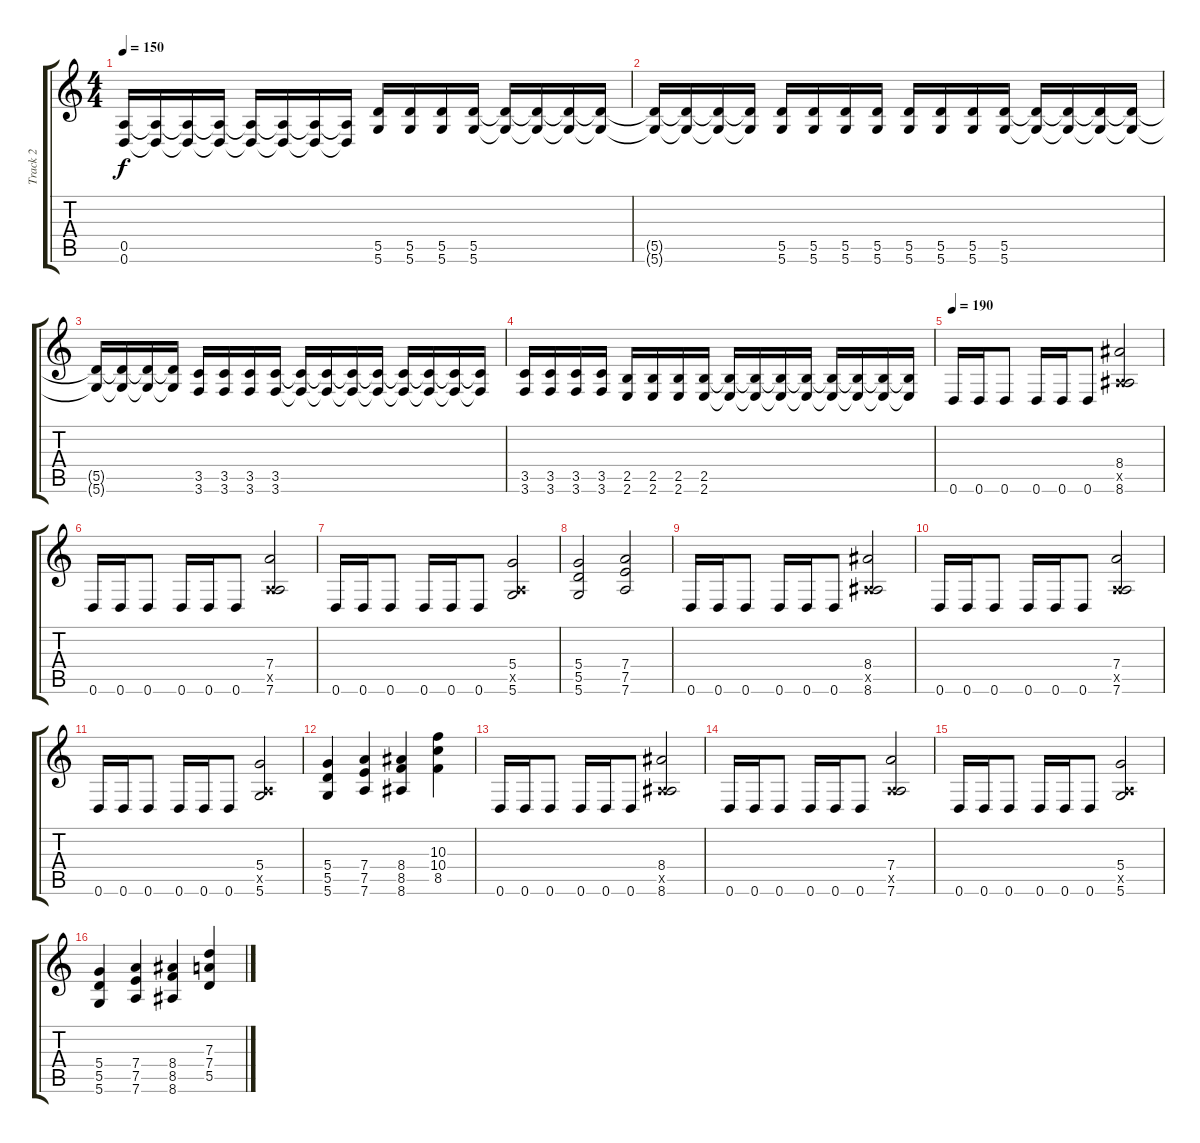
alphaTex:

\track ("Track 2" "Track 2") {instrument distortionguitar}
\staff {score tabs}
\tuning (E4 B3 G3 D3 A2 D2) {hide}
\ts (4 4)
\tempo 150
\clef g2
\ks c
(0.5{t} 0.6{t}).16{dy f} (0.5{t} 0.6{t}).16 (0.5{t} 0.6{t}).16 (0.5{t} 0.6{t}).16 (0.5{t} 0.6{t}).16 (0.5{t} 0.6{t}).16 (0.5{t} 0.6{t}).16 (0.5{t} 0.6{t}).16 (5.5 5.6).16 (5.5 5.6).16 (5.5 5.6).16 (5.5 5.6).16 (5.5{t} 5.6{t}).16 (5.5{t} 5.6{t}).16 (5.5{t} 5.6{t}).16 (5.5{t} 5.6{t}).16 |
(5.5{t} 5.6{t}).16 (5.5{t} 5.6{t}).16 (5.5{t} 5.6{t}).16 (5.5{t} 5.6{t}).16 (5.5 5.6).16 (5.5 5.6).16 (5.5 5.6).16 (5.5 5.6).16 (5.5 5.6).16 (5.5 5.6).16 (5.5 5.6).16 (5.5 5.6).16 (5.5{t} 5.6{t}).16 (5.5{t} 5.6{t}).16 (5.5{t} 5.6{t}).16 (5.5{t} 5.6{t}).16 |
(5.5{t} 5.6{t}).16 (5.5{t} 5.6{t}).16 (5.5{t} 5.6{t}).16 (5.5{t} 5.6{t}).16 (3.5 3.6).16 (3.5 3.6).16 (3.5 3.6).16 (3.5 3.6).16 (3.5{t} 3.6{t}).16 (3.5{t} 3.6{t}).16 (3.5{t} 3.6{t}).16 (3.5{t} 3.6{t}).16 (3.5{t} 3.6{t}).16 (3.5{t} 3.6{t}).16 (3.5{t} 3.6{t}).16 (3.5{t} 3.6{t}).16 |
(3.5 3.6).16 (3.5 3.6).16 (3.5 3.6).16 (3.5 3.6).16 (2.5 2.6).16 (2.5 2.6).16 (2.5 2.6).16 (2.5 2.6).16 (2.5{t} 2.6{t}).16 (2.5{t} 2.6{t}).16 (2.5{t} 2.6{t}).16 (2.5{t} 2.6{t}).16 (2.5{t} 2.6{t}).16 (2.5{t} 2.6{t}).16 (2.5{t} 2.6{t}).16 (2.5{t} 2.6{t}).16 |
\tempo 190
0.6.16 0.6.16 0.6.8 0.6.16 0.6.16 0.6.8 (8.4 0.5{x} 8.6).2 |
0.6.16 0.6.16 0.6.8 0.6.16 0.6.16 0.6.8 (7.4 0.5{x} 7.6).2 |
0.6.16 0.6.16 0.6.8 0.6.16 0.6.16 0.6.8 (5.4 0.5{x} 5.6).2 |
(5.4 5.5 5.6).2 (7.4 7.5 7.6).2 |
0.6.16 0.6.16 0.6.8 0.6.16 0.6.16 0.6.8 (8.4 0.5{x} 8.6).2 |
0.6.16 0.6.16 0.6.8 0.6.16 0.6.16 0.6.8 (7.4 0.5{x} 7.6).2 |
0.6.16 0.6.16 0.6.8 0.6.16 0.6.16 0.6.8 (5.4 0.5{x} 5.6).2 |
(5.4 5.5 5.6).4 (7.4 7.5 7.6).4 (8.4 8.5 8.6).4 (10.3 10.4 8.5).4 |
0.6.16 0.6.16 0.6.8 0.6.16 0.6.16 0.6.8 (8.4 0.5{x} 8.6).2 |
0.6.16 0.6.16 0.6.8 0.6.16 0.6.16 0.6.8 (7.4 0.5{x} 7.6).2 |
0.6.16 0.6.16 0.6.8 0.6.16 0.6.16 0.6.8 (5.4 0.5{x} 5.6).2 |
(5.4 5.5 5.6).4 (7.4 7.5 7.6).4 (8.4 8.5 8.6).4 (7.3 7.4 5.5).4
